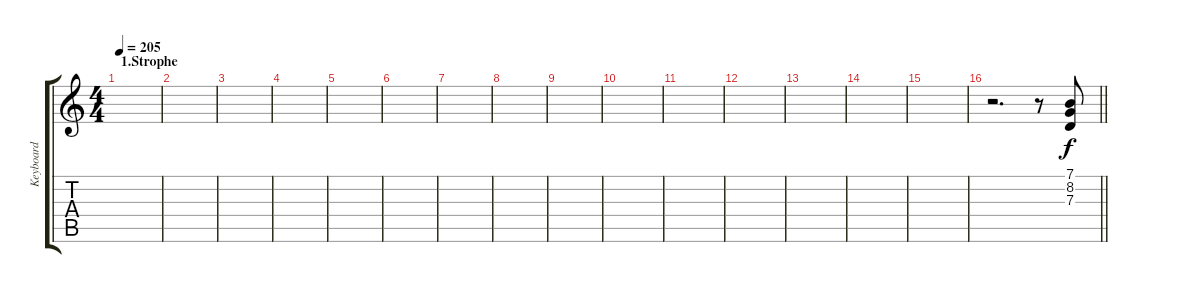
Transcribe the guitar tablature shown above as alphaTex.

\track ("Keyboard" "Keyboard") {instrument stringensemble1}
\staff {score tabs}
\tuning (E4 B3 G3 D3 A2 E2) {hide}
\ts (4 4)
\section ("" "1.Strophe")
\tempo 205
\clef g2
\ks c
|
|
|
|
|
|
|
|
|
|
|
|
|
|
|
\barLineRight lightlight
r.2{d} r.8 (7.1 8.2 7.3).8
